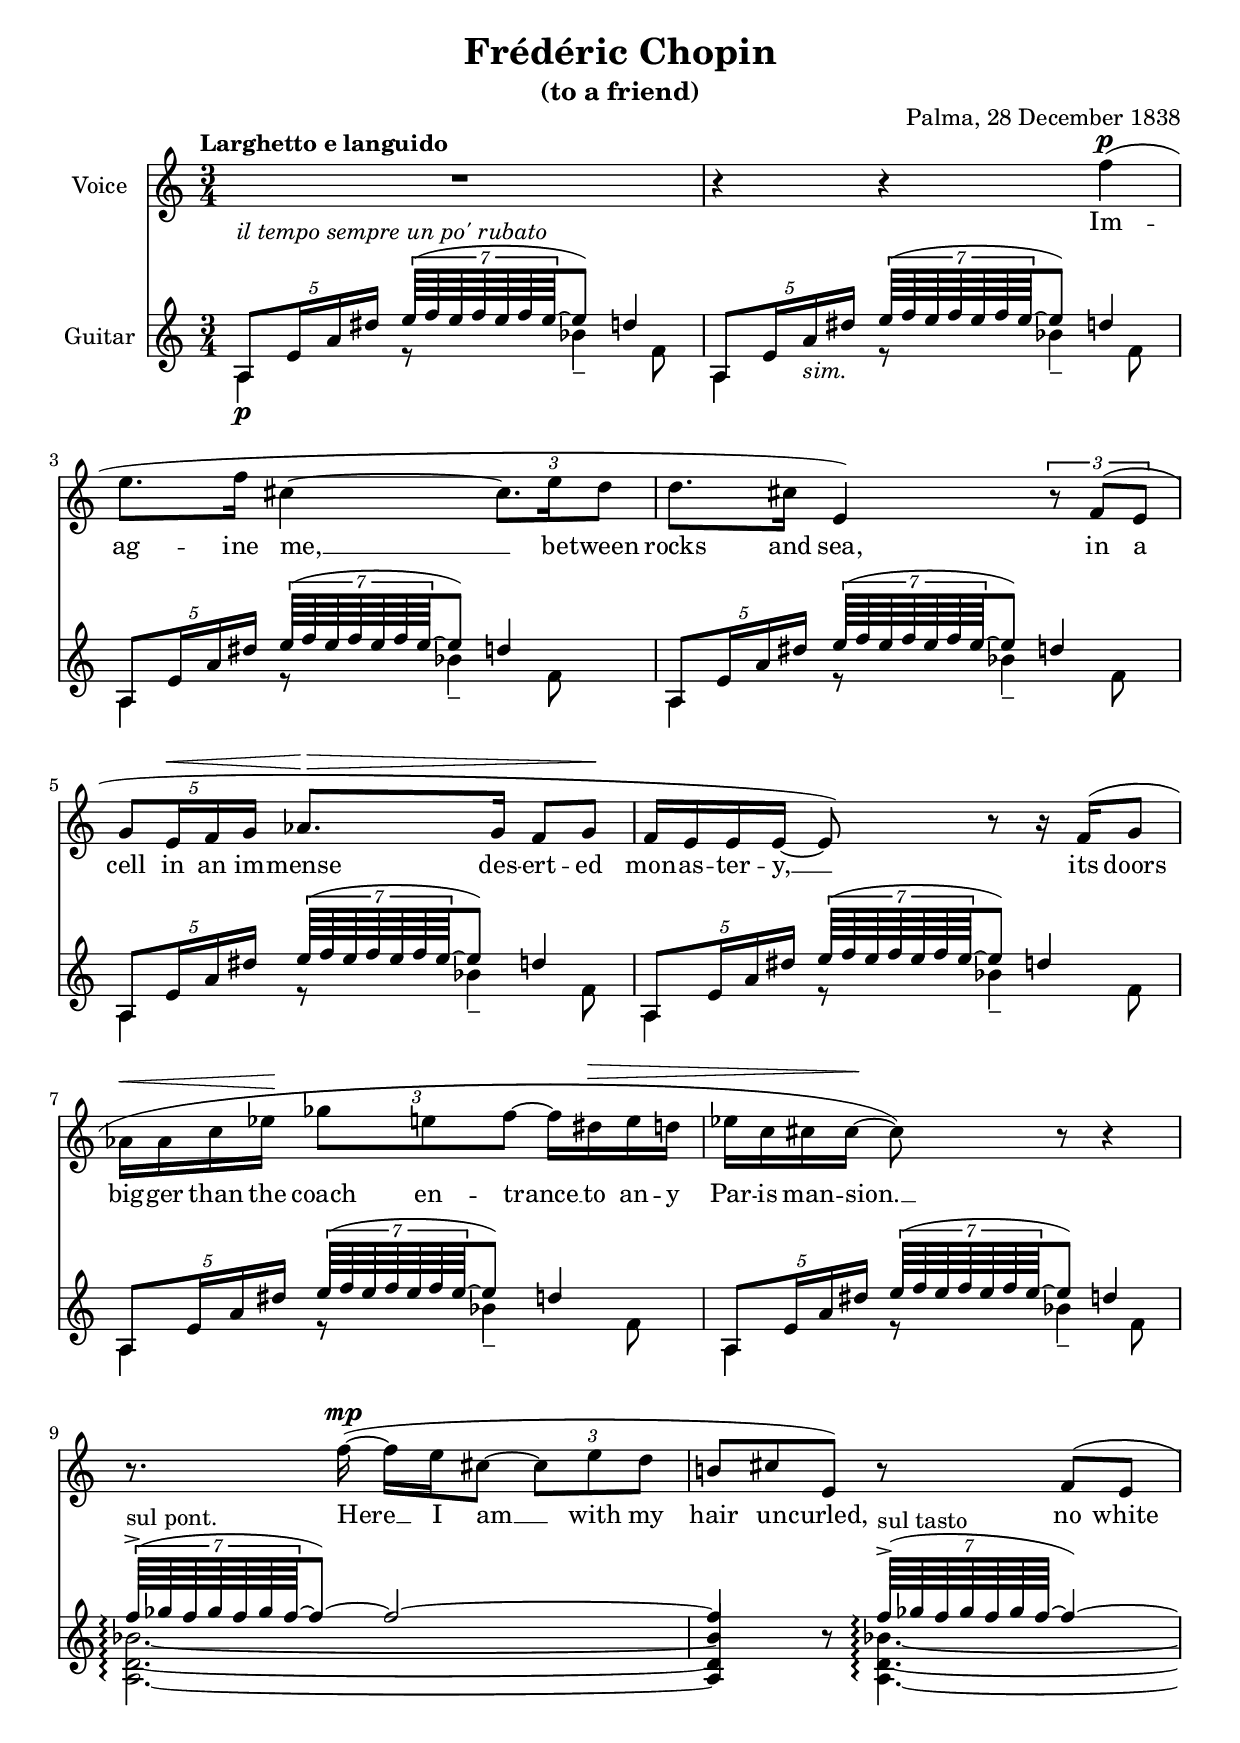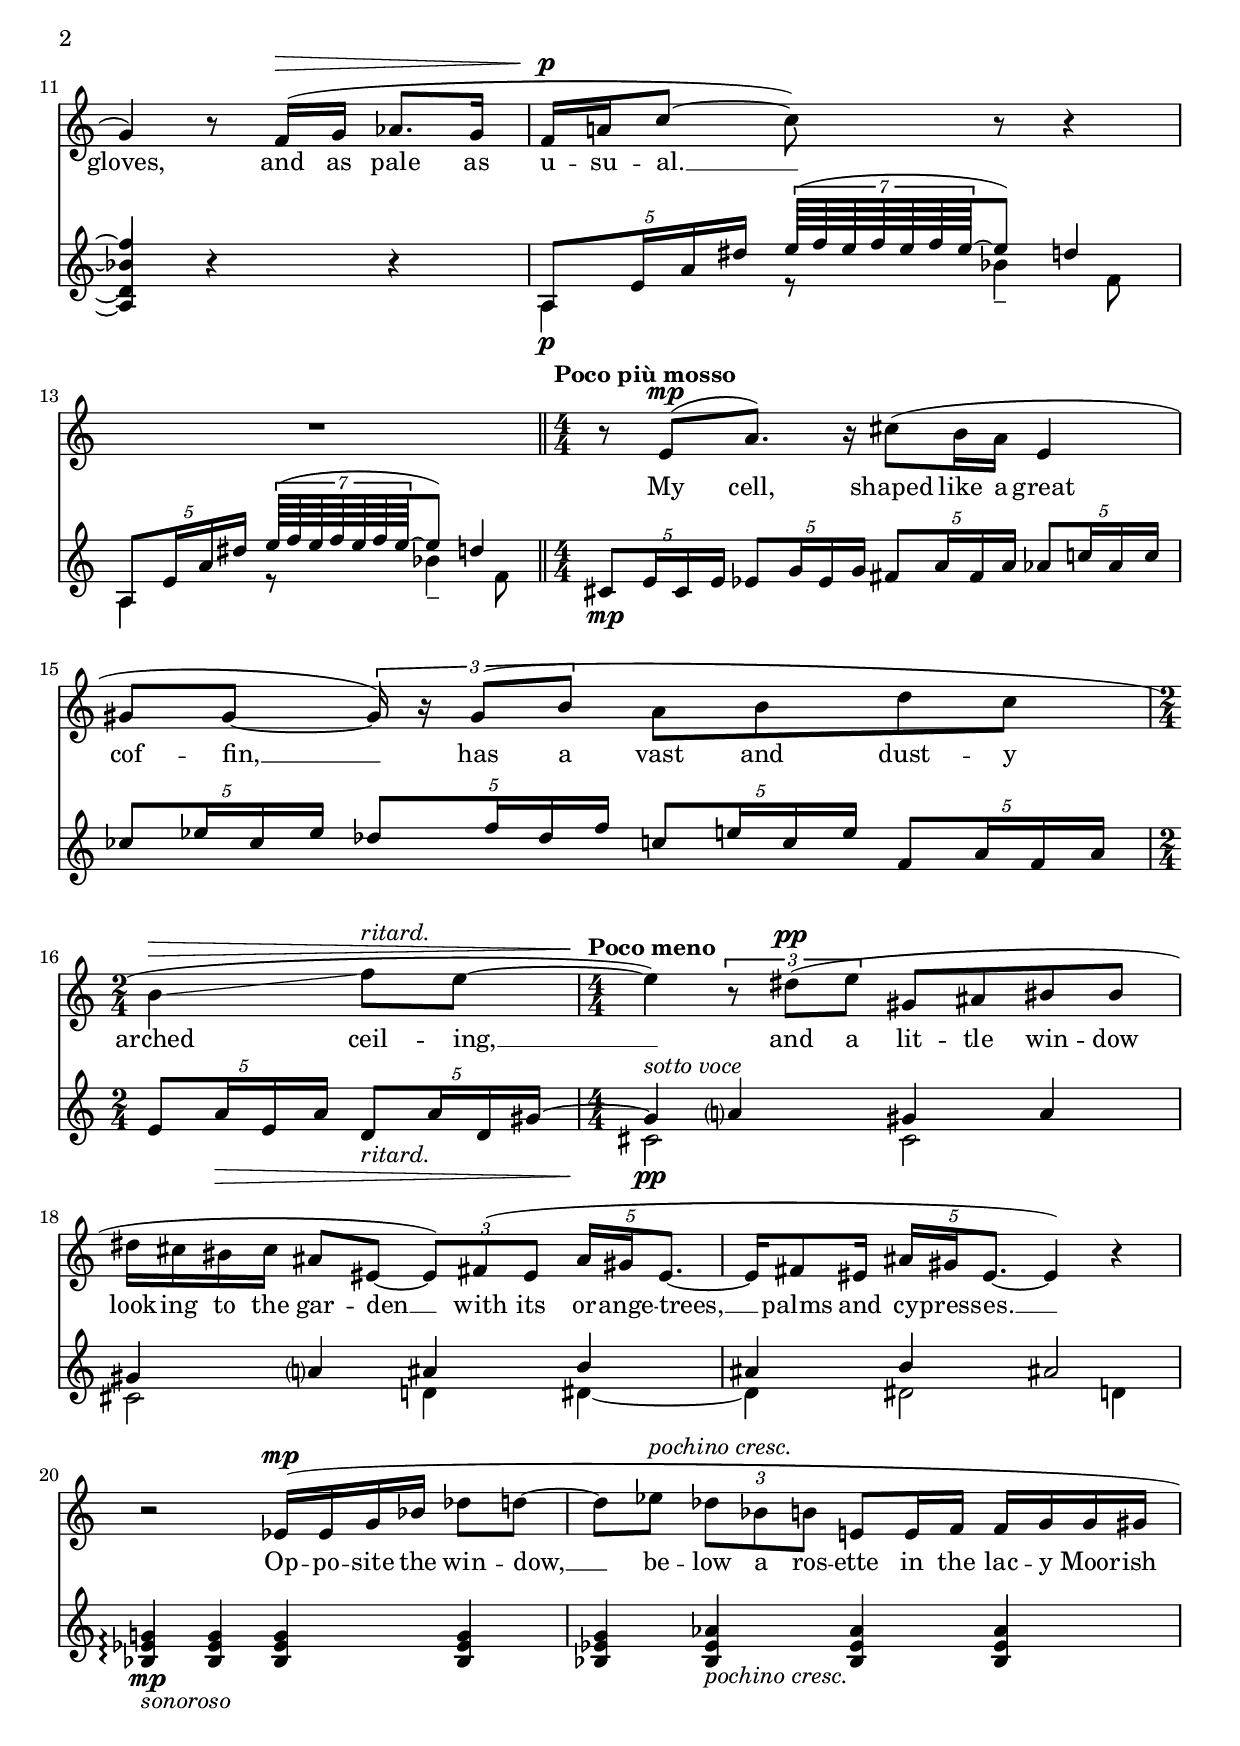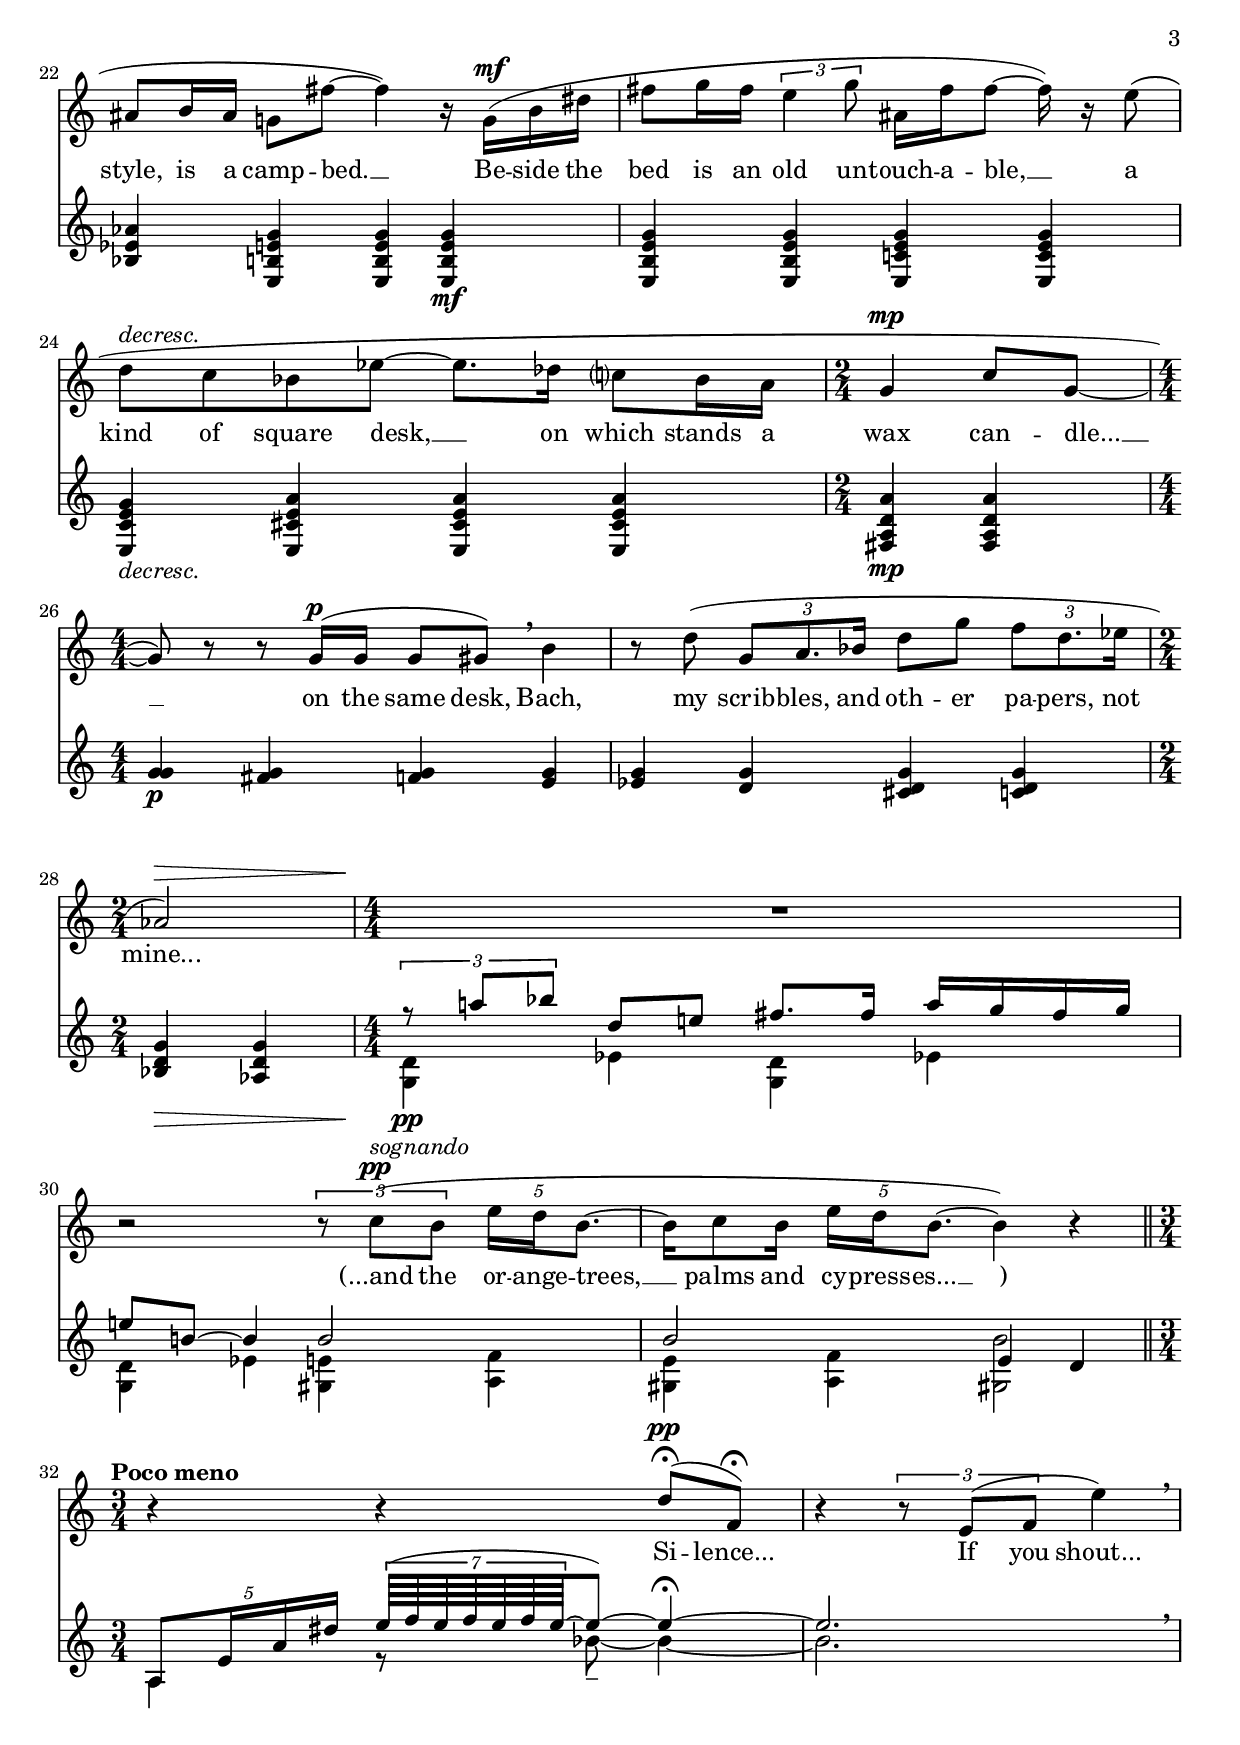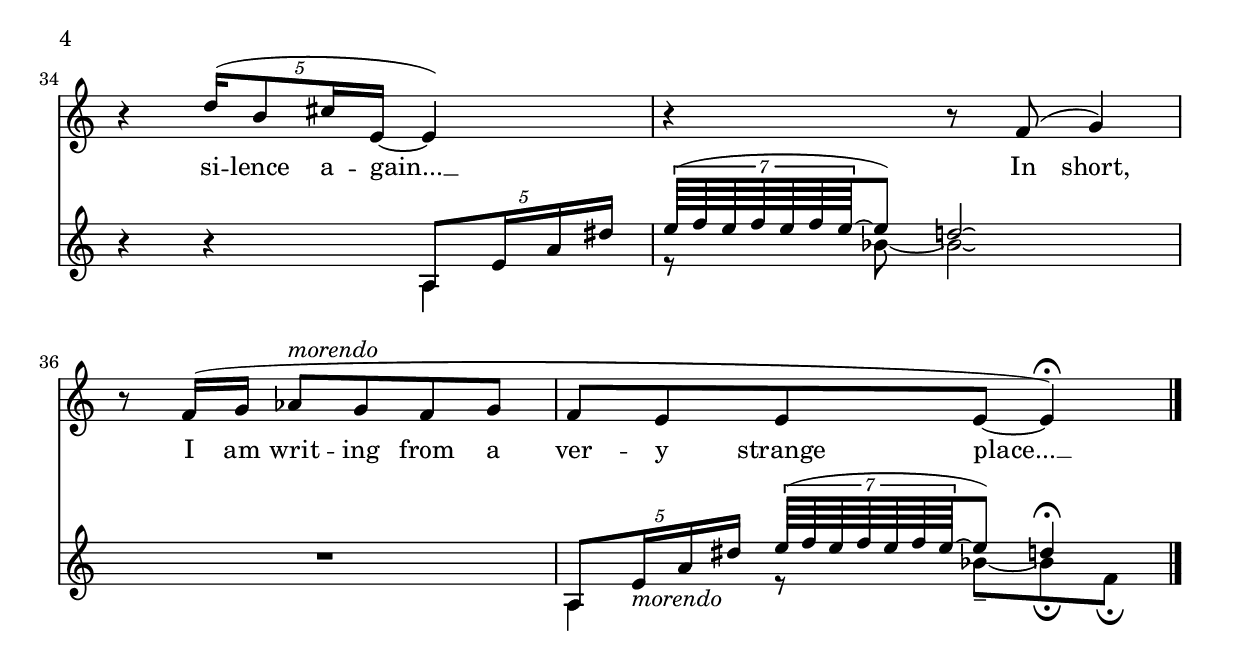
\version "2.22.0"
\language "english"

\include "../definitions.ily"
timeSigs = {
  \numericTimeSignature
  \time 3/4
  \tempo "Larghetto e languido"
  s2. * 13
  \bar "||"
  \time 4/4
  \tempo "Poco più mosso"
  s1 * 2
  \time 2/4
  s2
  \time 4/4
  \tempo "Poco meno"
  s1 * 8
  \time 2/4
  s2
  \time 4/4
  s1 * 2
  \time 2/4
  s2
  \time 4/4
  s1 * 3
  \bar "||"
  \time 3/4
  \tempo "Poco meno"
  s2. * 6
  \bar "|."
}

voice = \relative c'' {
  \vocalMusic

  R2. | %1
  r4 r4 f\p( | %2
  e8. f16 cs4 ~ \tuplet 3/2 { 8. e16 d8 } | %3
  d8. cs16 e,4) \tuplet 3/2 { r8 f( e } | %4
  \tuplet 5/4 { g8 e16\< f g } af8.\> g16 f8 g\! | %5
  f16 e e e ~ 8) r8 r16 f( g8 | %6
  af16\< af c ef\! \tuplet 3/2 { gf8 e f ~ } f16 ds\> e d | %7
  ef c cs cs\! ~ cs8) r8 r4 | %8
  r8. f16\mp( ~ f e cs8 ~ \tuplet 3/2 { cs e d } | %9
  b! cs e,) r f( e | %10
  g4) r8 f16(\> g af8. g16 | %11
  f\p a! c8 ~ c8) r8 r4 | %12
  R2. | %13
  \bar "||"
  r8 e,(\mp a8.) r16 cs8( b16 a e4 | %14
  gs8 gs ~ \tuplet 3/2 { gs16) r gs8( b } a b d c | %15
  b4\>\glissando f'8^\markup { \italic "ritard." } e ~ | %16
  e4)\! \tuplet 3/2 { r8 ds\pp( e } gs, as bs bs | %17
  ds16 cs bs cs as8 es ~ \tuplet 3/2 { es) fs( es } \tuplet 5/4 { as16 gs es8. ~ } | %18
  es16 fs8 es16 \tuplet 5/4 { as gs es8. ~ } es4) r4 | %19
  r2 ef16\mp( ef g bf df8 d ~ | %20
  d ef^\markup { \italic "pochino cresc." } \tuplet 3/2 { df bf b } e,! e16 f f g g gs | %21
  as8 b16 as g!8 fs' ~ 4) r16 g,\mf( b ds | %22
  fs8 g16 fs \tuplet 3/2 { e4 g8 } as,16 fs' fs8 ~ 16) r e8( | %23
  d^\markup { \italic "decresc." } c bf ef ~ ef8. df16 c?8 bf16 a | %24
  g4\mp c8 g ~ | %25
  g) r r g16\p( g g8 gs) \breathe b4 | %26
  r8 d8( \tuplet 3/2 { g, a8. bf16} d8 g \tuplet 3/2 { f d8. ef16 } | %27
  af,2)\> | %28
  R1\! | %29
  r2 \tuplet 3/2 { r8 c(\pp^\markup { \italic "sognando" } b } \tuplet 5/4 { e16 d b8. ~ } | %30
  16 c8 b16 \tuplet 5/4 { e d b8. ~ } b4) r4 | %31
  \bar "||"
  r4 r4 d8(\pp\fermata f,\fermata) | %32
  r4 \tuplet 3/2 { r8 e( f } e'4)\breathe | %33
  r4 \tuplet 5/4 { d16( b8 cs16 e, ~ } e4) | %34
  r4 r8 f( g4) | %35
  r8 f16( g af8^\markup { \italic "morendo" } g f g | %36
  f e e e ~ 4)\fermata
}

voiceLyrics = \lyricmode {
  Im -- ag -- ine me, __ _ be -- tween rocks and sea, 
  in a cell in an im -- mense des -- ert -- ed mon -- as -- ter -- y, __ _
  its doors big -- ger than the coach en -- trance __ _ to an -- y Par -- is man -- sion. __ _
  Here __ _ I am __ _ with my hair un -- curled,
  no white gloves,
  and as pale as u -- su -- al. __ _
  My cell,
  shaped like a great cof -- fin, __ _ has a vast and dust -- y arched ceil -- ing, __ _
  and a lit -- tle win -- dow look -- ing to the gar -- den __ _ with its or -- ange -- trees, __ _ palms and cy -- press -- es. __ _
  Op -- po -- site the win -- dow, __ _ be -- low a ros -- ette in the lac -- y  Moor -- ish style, is a camp -- bed. __ _
  Be -- side the bed is an old un -- touch -- a -- ble, __ _ 
  a kind of square desk, __ _ on which stands a wax can -- dle... __ _
  on the same desk, Bach,
  my scrib -- bles, and oth -- er pa -- pers, not mine...
  "(...and" the or -- ange -- trees, __ _ palms and cy -- press -- es... __ _)
  Si -- lence...
  If you shout...
  si -- lence a -- gain... __ _
  In short,
  I am writ -- ing from a ver -- y strange place... __ _
}

guitairVoiceOne = \relative c' {
  \voiceOne 
  \tuplet 5/4 { 
    a8
      \p
      ^\markup { \italic "il tempo sempre un po' rubato" }
    e'16 a ds 
  } \tuplet 7/8 { e64( f e f e f e ~ } e8) d!4 | %1 
  \tuplet 5/4 { a,8 e'16 a_\markup { \italic "sim." } ds } \tuplet 7/8 { e64( f e f e f e ~ } e8) d!4 | %2 
  \tuplet 5/4 { a,8 e'16 a ds } \tuplet 7/8 { e64( f e f e f e ~ } e8) d!4 | %3 
  \tuplet 5/4 { a,8 e'16 a ds } \tuplet 7/8 { e64( f e f e f e ~ } e8) d!4 | %4 
  \tuplet 5/4 { a,8 e'16 a ds } \tuplet 7/8 { e64( f e f e f e ~ } e8) d!4 | %5 
  \tuplet 5/4 { a,8 e'16 a ds } \tuplet 7/8 { e64( f e f e f e ~ } e8) d!4 | %6 
  \tuplet 5/4 { a,8 e'16 a ds } \tuplet 7/8 { e64( f e f e f e ~ } e8) d!4 | %7 
  \tuplet 5/4 { a,8 e'16 a ds } \tuplet 7/8 { e64( f e f e f e ~ } e8) d!4 | %8
  \tuplet 7/8 { 
    f64
      (
      \arpeggio
      ->
      ^\sulPont
    gf f gf f gf f ~ 
  } f8) ~ f2 ~ | %9
  f4 r8 \tuplet 7/8 { 
    f64
      (
      \arpeggio
      ->
      ^\sulTasto
    gf f gf f gf f ~ 
  } f4) ~ | %10
  f4 r4 r4 | %11
  \tuplet 5/4 { a,,8\p e'16 a ds } \tuplet 7/8 { e64( f e f e f e ~ } e8) d!4 | %12
  \tuplet 5/4 { a,8 e'16 a ds } \tuplet 7/8 { e64( f e f e f e ~ } e8) d!4 | %13
  \bar "||"
  \tuplet 5/4 { cs,8\mp e16 cs e } \tuplet 5/4 { ef8 g16 ef g } \tuplet 5/4 { fs8 a16 fs a } \tuplet 5/4 { af8 c!16 af c } | %14
  \tuplet 5/4 { cf8 ef16 cf ef } \tuplet 5/4 { df8 f16 df f } \tuplet 5/4 { c8 e16 c e } \tuplet 5/4 { f,8 a16 f a } | %15
  \tuplet 5/4 { e8 a16\> e a } \tuplet 5/4 { d,8_\markup { \italic "ritard." } a'16 d, gs ~ } | %16
  gs4
    \pp
    ^\markup { \italic "sotto voce" }
  a? gs a | %17
  gs a? as b | %18
  as b as!2 | %19
  <bf, ef g!>4\arpeggio\mp_\markup { \italic "sonoroso" } 4 4 4 | %20
  4 <bf ef af>4_\markup { \italic "pochino cresc." } 4 4 | %21
  4 <e, b'! e! g>4 4 4\mf | %22
  4 4 <e c'! e g>4 4 | %23
  4_\markup { \italic "decresc." } <e cs' e a>4 4 4 | %24
  <fs a d a'>4\mp 4 | %25
  <g' g>4\p <fs g> <f g> <e g> | %26
  <ef g> <d g> <cs d g> <c d g> | %27
  <bf d g>\> <af d g> | %28
  \tuplet 3/2 { r8\pp a''! bf } d,8 e! fs8. fs16 a g fs g | %29
  e!8 b! ~ b4 b2 | %30
  b2 e,4 d | %31
  \tuplet 5/4 { a8 e'16 a ds } \tuplet 7/8 { e64( f e f e f e ~ } e8) ~ e4\fermata ~ | %32
  e2. \breathe | %33
  r4 r4 \tuplet 5/4 { a,,8 e'16 a ds }  | %34
  \tuplet 7/8 { e64( f e f e f e ~ } e8) d!2\laissezVibrer | %35
  R2. | %36
  \tuplet 5/4 { a,8 e'16_\markup { \italic "morendo" } a ds } \tuplet 7/8 { e64( f e f e f e ~ } e8) d!4\fermata | %37
}

guitarVoiceTwo = \relative c' {
  \voiceTwo
  a4 r8 bf'4-- f8 | %1
  a,4 r8 bf'4-- f8 | %2
  a,4 r8 bf'4-- f8 | %3
  a,4 r8 bf'4-- f8 | %4
  a,4 r8 bf'4-- f8 | %5
  a,4 r8 bf'4-- f8 | %6
  a,4 r8 bf'4-- f8 | %7
  a,4 r8 bf'4-- f8 | %8
  <a, d bf'>2.\arpeggio ~ | %9
  \once\stemUp 4 r8 <a d bf'>4.\arpeggio ~ | %10
  \once\stemUp 4 r4 r4 | %11
  a4 r8 bf'4-- f8 | %12
  a,4 r8 bf'4-- f8 | %13
  s1 * 2 | %14-15
  s2 | %16
  cs2 cs2 | %17
  cs2 d!4 ds4 ~ | %18
  ds4 ds2 d4 | %19
  s1 * 5 | %20-24
  s2 | %25
  s1 * 2 | %26-27
  s2 | %28
  <g, d'>4 ef' <g, d'> ef'! | %29
  <g, d'> ef' <gs, e'> <a f'> | %30
  <gs e'> <a f'> <gs! b'>2 | %31
  a4 r8 bf'8-- ~ bf4 ~ | %32
  bf2. | %33
  r4 r4 a,4 | %34
  r8 bf'8 ~ bf2\laissezVibrer | %35
  R2. | %36
  a,4 r8 bf'8-- ~ 8\fermata f8\fermata | %37
}


guitar = {
  << {
    \guitairVoiceOne
  } \\ {
    \guitarVoiceTwo
  } >>
}


\header {
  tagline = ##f
  
  title = "Frédéric Chopin"
  subtitle = "(to a friend)"
  opus = "Palma, 28 December 1838"
}

\score {
  <<
    \new StaffGroup = "StaffGroup_Voice" <<
      \new Staff = "Staff_Voice" \with {
        instrumentName = "Voice"
      } {
        \new Voice = "Voice_Voice" <<
          \timeSigs \voice
        >>
      }
      \new Lyrics \lyricsto "Voice_Voice" \voiceLyrics
    >>
    \new StaffGroup = "StaffGroup_Guitar" <<
      \new Staff = "Staff_Guitar" \with {
        instrumentName = "Guitar"
        \consists "Span_arpeggio_engraver"
        \consists "Merge_rests_engraver"
      } <<
        \set Staff.connectArpeggios = ##t
        \timeSigs \guitar
      >>
    >>
  >>
}  